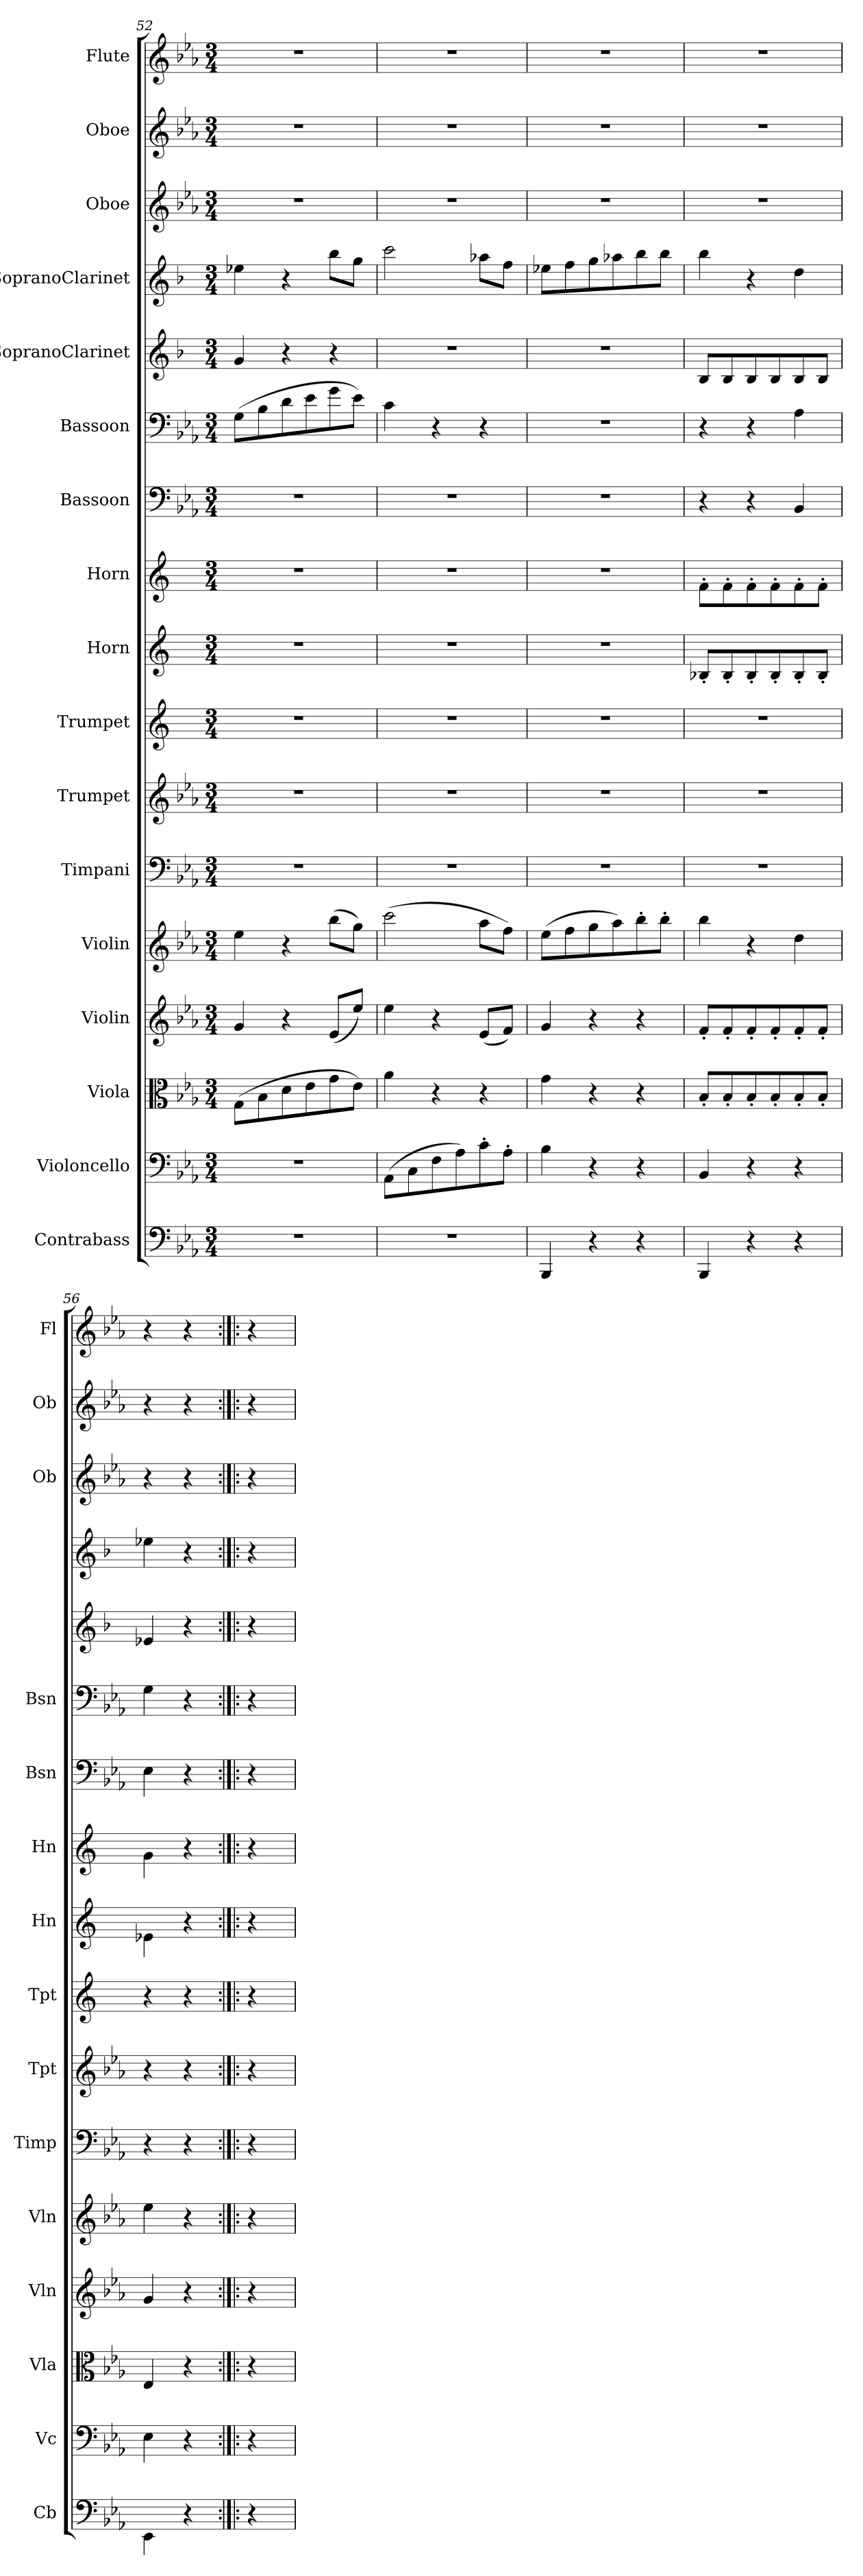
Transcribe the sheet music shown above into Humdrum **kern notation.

**kern	**kern	**kern	**kern	**kern	**kern	**kern	**kern	**kern	**kern	**kern	**kern	**kern	**kern	**kern	**kern	**kern
*part17	*part16	*part15	*part14	*part13	*part12	*part11	*part10	*part9	*part8	*part7	*part6	*part5	*part4	*part3	*part2	*part1
*staff17	*staff16	*staff15	*staff14	*staff13	*staff12	*staff11	*staff10	*staff9	*staff8	*staff7	*staff6	*staff5	*staff4	*staff3	*staff2	*staff1
*I"Contrabass	*I"Violoncello	*I"Viola	*I"Violin	*I"Violin	*I"Timpani	*I"Trumpet	*I"Trumpet	*I"Horn	*I"Horn	*I"Bassoon	*I"Bassoon	*I"SopranoClarinet	*I"SopranoClarinet	*I"Oboe	*I"Oboe	*I"Flute
*I'Cb	*I'Vc	*I'Vla	*I'Vln	*I'Vln	*I'Timp	*I'Tpt	*I'Tpt	*I'Hn	*I'Hn	*I'Bsn	*I'Bsn	*	*	*I'Ob	*I'Ob	*I'Fl
*clefF4	*clefF4	*clefC3	*clefG2	*clefG2	*clefF4	*clefG2	*clefG2	*clefG2	*clefG2	*clefF4	*clefF4	*clefG2	*clefG2	*clefG2	*clefG2	*clefG2
*k[b-e-a-]	*k[b-e-a-]	*k[b-e-a-]	*k[b-e-a-]	*k[b-e-a-]	*k[b-e-a-]	*k[b-e-a-]	*k[]	*k[]	*k[]	*k[b-e-a-]	*k[b-e-a-]	*k[b-]	*k[b-]	*k[b-e-a-]	*k[b-e-a-]	*k[b-e-a-]
*M3/4	*M3/4	*M3/4	*M3/4	*M3/4	*M3/4	*M3/4	*M3/4	*M3/4	*M3/4	*M3/4	*M3/4	*M3/4	*M3/4	*M3/4	*M3/4	*M3/4
=52	=52	=52	=52	=52	=52	=52	=52	=52	=52	=52	=52	=52	=52	=52	=52	=52
2.r	2.r	(8G\L	4g/	4ee-\	2.r	2.r	2.r	2.r	2.r	2.r	(8G\L	4g/	4ee-X\	2.r	2.r	2.r
.	.	8B-\	.	.	.	.	.	.	.	.	8B-\	.	.	.	.	.
.	.	8d\	4r	4r	.	.	.	.	.	.	8d\	4r	4r	.	.	.
.	.	8e-\	.	.	.	.	.	.	.	.	8e-\	.	.	.	.	.
.	.	8g\	(8e-/L	(8bb-\L	.	.	.	.	.	.	8g\	4r	8bb-\L	.	.	.
.	.	8e-\J)	8ee-/J)	8gg\J)	.	.	.	.	.	.	8e-\J)	.	8gg\J	.	.	.
=53	=53	=53	=53	=53	=53	=53	=53	=53	=53	=53	=53	=53	=53	=53	=53	=53
2.r	(8AA-\L	4a-\	4ee-\	(2ccc\	2.r	2.r	2.r	2.r	2.r	2.r	4c\	2.r	2ccc\	2.r	2.r	2.r
.	8C\	.	.	.	.	.	.	.	.	.	.	.	.	.	.	.
.	8F\	4r	4r	.	.	.	.	.	.	.	4r	.	.	.	.	.
.	8A-\)	.	.	.	.	.	.	.	.	.	.	.	.	.	.	.
.	8c'\	4r	(8e-/L	8aa-\L	.	.	.	.	.	.	4r	.	8aa-X\L	.	.	.
.	8A-'\J	.	8f/J)	8ff\J)	.	.	.	.	.	.	.	.	8ff\J	.	.	.
=54	=54	=54	=54	=54	=54	=54	=54	=54	=54	=54	=54	=54	=54	=54	=54	=54
4BBB-"/	4B-\	4g\	4g/	(8ee-\L	2.r	2.r	2.r	2.r	2.r	2.r	2.r	2.r	8ee-X\L	2.r	2.r	2.r
.	.	.	.	8ff\	.	.	.	.	.	.	.	.	8ff\	.	.	.
4r	4r	4r	4r	8gg\	.	.	.	.	.	.	.	.	8gg\	.	.	.
.	.	.	.	8aa-\)	.	.	.	.	.	.	.	.	8aa-X\	.	.	.
4r	4r	4r	4r	8bb-'\	.	.	.	.	.	.	.	.	8bb-\	.	.	.
.	.	.	.	8bb-'\J	.	.	.	.	.	.	.	.	8bb-\J	.	.	.
=55	=55	=55	=55	=55	=55	=55	=55	=55	=55	=55	=55	=55	=55	=55	=55	=55
4BBB-"/	4BB-/	8B-'/L	8f'/L	4bb-\	2.r	2.r	2.r	8B-X'/L	8f'\L	4r	4r	8B-/L	4bb-\	2.r	2.r	2.r
.	.	8B-'/	8f'/	.	.	.	.	8B-'/	8f'\	.	.	8B-/	.	.	.	.
4r	4r	8B-'/	8f'/	4r	.	.	.	8B-'/	8f'\	4r	4r	8B-/	4r	.	.	.
.	.	8B-'/	8f'/	.	.	.	.	8B-'/	8f'\	.	.	8B-/	.	.	.	.
4r	4r	8B-'/	8f'/	4dd\	.	.	.	8B-'/	8f'\	4BB-/	4A-\	8B-/	4dd\	.	.	.
.	.	8B-'/J	8f'/J	.	.	.	.	8B-'/J	8f'\J	.	.	8B-/J	.	.	.	.
=56	=56	=56	=56	=56	=56	=56	=56	=56	=56	=56	=56	=56	=56	=56	=56	=56
4EE-"\	4E-\	4E-/	4g/	4ee-\	4r	4r	4r	4e-X\	4g\	4E-\	4G\	4e-X/	4ee-X\	4r	4r	4r
4r	4r	4r	4r	4r	4r	4r	4r	4r	4r	4r	4r	4r	4r	4r	4r	4r
=:|!|:	=:|!|:	=:|!|:	=:|!|:	=:|!|:	=:|!|:	=:|!|:	=:|!|:	=:|!|:	=:|!|:	=:|!|:	=:|!|:	=:|!|:	=:|!|:	=:|!|:	=:|!|:	=:|!|:
4r	4r	4r	4r	4r	4r	4r	4r	4r	4r	4r	4r	4r	4r	4r	4r	4r
=	=	=	=	=	=	=	=	=	=	=	=	=	=	=	=	=
*-	*-	*-	*-	*-	*-	*-	*-	*-	*-	*-	*-	*-	*-	*-	*-	*-
